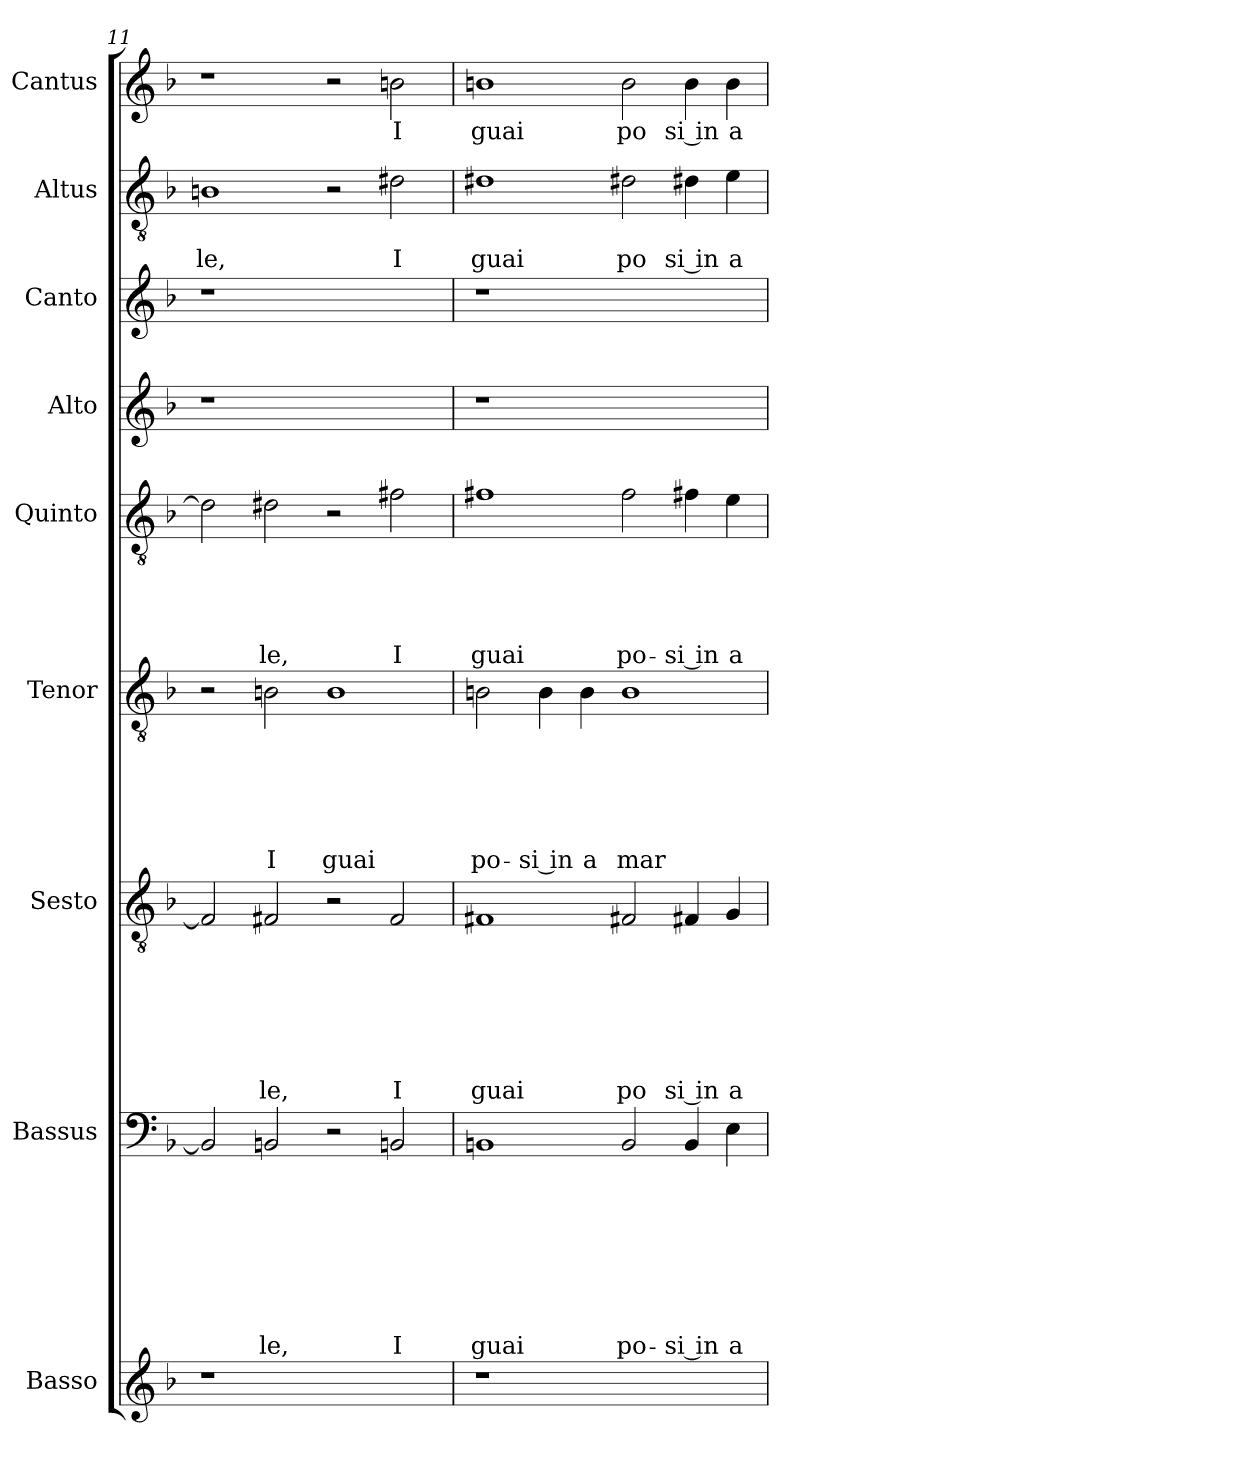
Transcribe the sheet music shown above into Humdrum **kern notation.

**kern	**kern	**text	**text	**text	**text	**text	**text	**text	**text	**kern	**text	**text	**text	**text	**text	**text	**text	**kern	**text	**text	**text	**text	**text	**text	**kern	**text	**text	**text	**text	**text	**kern	**kern	**kern	**text	**text	**kern	**text
*part9	*part8	*part8	*part8	*part8	*part8	*part8	*part8	*part8	*part8	*part7	*part7	*part7	*part7	*part7	*part7	*part7	*part7	*part6	*part6	*part6	*part6	*part6	*part6	*part6	*part5	*part5	*part5	*part5	*part5	*part5	*part4	*part3	*part2	*part2	*part2	*part1	*part1
*staff9	*staff8	*staff8	*staff8	*staff8	*staff8	*staff8	*staff8	*staff8	*staff8	*staff7	*staff7	*staff7	*staff7	*staff7	*staff7	*staff7	*staff7	*staff6	*staff6	*staff6	*staff6	*staff6	*staff6	*staff6	*staff5	*staff5	*staff5	*staff5	*staff5	*staff5	*staff4	*staff3	*staff2	*staff2	*staff2	*staff1	*staff1
*I"Basso	*I"Bassus	*	*	*	*	*	*	*	*	*I"Sesto	*	*	*	*	*	*	*	*I"Tenor	*	*	*	*	*	*	*I"Quinto	*	*	*	*	*	*I"Alto	*I"Canto	*I"Altus	*	*	*I"Cantus	*
*	*	*	*	*	*	*	*	*	*	*I'Sesto	*	*	*	*	*	*	*	*I'Tenor	*	*	*	*	*	*	*I'Quinto	*	*	*	*	*	*I'Alto	*I'Canto	*I'Altus	*	*	*I'Cantus	*
*clefG2	*clefF4	*	*	*	*	*	*	*	*	*clefGv2	*	*	*	*	*	*	*	*clefGv2	*	*	*	*	*	*	*clefGv2	*	*	*	*	*	*clefG2	*clefG2	*clefGv2	*	*	*clefG2	*
*k[b-]	*k[b-]	*	*	*	*	*	*	*	*	*k[b-]	*	*	*	*	*	*	*	*k[b-]	*	*	*	*	*	*	*k[b-]	*	*	*	*	*	*k[b-]	*k[b-]	*k[b-]	*	*	*k[b-]	*
*F:	*F:	*	*	*	*	*	*	*	*	*F:	*	*	*	*	*	*	*	*F:	*	*	*	*	*	*	*F:	*	*	*	*	*	*F:	*F:	*F:	*	*	*F:	*
=11	=11	=11	=11	=11	=11	=11	=11	=11	=11	=11	=11	=11	=11	=11	=11	=11	=11	=11	=11	=11	=11	=11	=11	=11	=11	=11	=11	=11	=11	=11	=11	=11	=11	=11	=11	=11	=11
!	!	!	!	!	!	!	!	!	!	!	!	!	!	!	!	!	!	!	!	!	!	!	!	!	!	!	!	!	!	!	!	!	!	!	!LO:LY:b	!	!
1r	2BB/]	.	.	.	.	.	.	.	.	2F#i/]	.	.	.	.	.	.	.	2r	.	.	.	.	.	.	2d#\]	.	.	.	.	.	1r	1r	1Bn	.	le,	1r	.
!	!	!	!	!	!	!	!	!	!LO:LY:b	!	!	!	!	!	!	!	!LO:LY:b	!	!	!	!	!	!	!LO:LY:b	!	!	!	!	!	!LO:LY:b	!	!	!	!	!	!	!
.	2BBn/	.	.	.	.	.	.	.	-le,	2F#X/	.	.	.	.	.	.	le,	2Bn\	.	.	.	.	.	I	2d#X\	.	.	.	.	-le,	.	.	.	.	.	.	.
!	!	!	!	!	!	!	!	!	!	!	!	!	!	!	!	!	!	!	!	!	!	!	!	!LO:LY:b	!	!	!	!	!	!	!	!	!	!	!	!	!
1ryy	2r	.	.	.	.	.	.	.	.	2r	.	.	.	.	.	.	.	1B	.	.	.	.	.	guai	2r	.	.	.	.	.	1ryy	1ryy	2r	.	.	2r	.
!	!	!	!	!	!	!	!	!	!LO:LY:b	!	!	!	!	!	!	!	!LO:LY:b	!	!	!	!	!	!	!	!	!	!	!	!	!LO:LY:b	!	!	!	!	!LO:LY:b	!	!LO:LY:b
.	2BBn/	.	.	.	.	.	.	.	I	2F#/	.	.	.	.	.	.	I	.	.	.	.	.	.	.	2f#X\	.	.	.	.	I	.	.	2d#X\	.	I	2bn\	I
=12	=12	=12	=12	=12	=12	=12	=12	=12	=12	=12	=12	=12	=12	=12	=12	=12	=12	=12	=12	=12	=12	=12	=12	=12	=12	=12	=12	=12	=12	=12	=12	=12	=12	=12	=12	=12	=12
!	!	!	!	!	!	!	!	!	!LO:LY:b	!	!	!	!	!	!	!	!LO:LY:b	!	!	!	!	!	!	!LO:LY:b	!	!	!	!	!	!LO:LY:b	!	!	!	!	!LO:LY:b	!	!LO:LY:b
1r	1BB	.	.	.	.	.	.	.	guai	1F#X	.	.	.	.	.	.	guai	2B\	.	.	.	.	.	po-	1f#X	.	.	.	.	guai	1r	1r	1d#X	.	guai	1bn	guai
!	!	!	!	!	!	!	!	!	!	!	!	!	!	!	!	!	!	!	!	!	!	!	!	!LO:LY:b:rj	!	!	!	!	!	!	!	!	!	!	!	!	!
.	.	.	.	.	.	.	.	.	.	.	.	.	.	.	.	.	.	4B\	.	.	.	.	.	-si in	.	.	.	.	.	.	.	.	.	.	.	.	.
!	!	!	!	!	!	!	!	!	!	!	!	!	!	!	!	!	!	!	!	!	!	!	!	!LO:LY:b	!	!	!	!	!	!	!	!	!	!	!	!	!
.	.	.	.	.	.	.	.	.	.	.	.	.	.	.	.	.	.	4B\	.	.	.	.	.	a	.	.	.	.	.	.	.	.	.	.	.	.	.
!	!	!	!	!	!	!	!	!	!LO:LY:b	!	!	!	!	!	!	!	!LO:LY:b	!	!	!	!	!	!	!LO:LY:b	!	!	!	!	!	!LO:LY:b	!	!	!	!	!LO:LY:b	!	!LO:LY:b
1ryy	2BB/	.	.	.	.	.	.	.	po-	2F#X/	.	.	.	.	.	.	po	1B	.	.	.	.	.	mar	2f#\	.	.	.	.	po-	1ryy	1ryy	2d#X\	.	po	2b\	po
!	!	!	!	!	!	!	!	!	!LO:LY:b:rj	!	!	!	!	!	!	!	!LO:LY:b:rj	!	!	!	!	!	!	!	!	!	!	!	!	!LO:LY:b:rj	!	!	!	!	!LO:LY:b:rj	!	!LO:LY:b:rj
.	4BB/	.	.	.	.	.	.	.	-si in	4F#X/	.	.	.	.	.	.	si in	.	.	.	.	.	.	.	4f#X\	.	.	.	.	-si in	.	.	(4d#X\	.	si in	4b\	si in
!	!	!	!	!	!	!	!	!	!LO:LY:b	!	!	!	!	!	!	!	!LO:LY:b	!	!	!	!	!	!	!	!	!	!	!	!	!LO:LY:b	!	!	!	!	!LO:LY:b	!	!LO:LY:b
.	4E\	.	.	.	.	.	.	.	a-	4G/	.	.	.	.	.	.	a	.	.	.	.	.	.	.	4e\	.	.	.	.	a-	.	.	4e\	.	a	4b\	a
=	=	=	=	=	=	=	=	=	=	=	=	=	=	=	=	=	=	=	=	=	=	=	=	=	=	=	=	=	=	=	=	=	=	=	=	=	=
*-	*-	*-	*-	*-	*-	*-	*-	*-	*-	*-	*-	*-	*-	*-	*-	*-	*-	*-	*-	*-	*-	*-	*-	*-	*-	*-	*-	*-	*-	*-	*-	*-	*-	*-	*-	*-	*-
